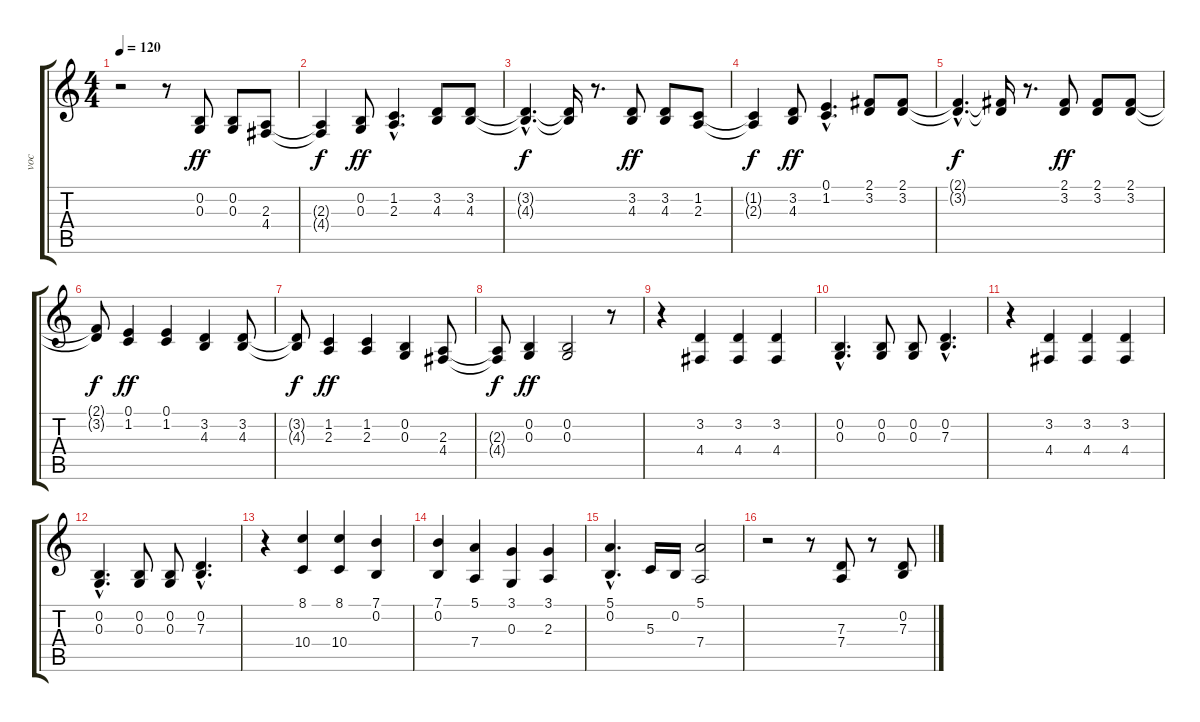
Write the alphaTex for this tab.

\track ("voc" "voc") {instrument oboe}
\staff {score tabs}
\tuning (E4 B3 G3 D3 A2 E2) {hide}
\ts (4 4)
\tempo 120
\clef g2
\ks c
r.2{dy ff} r.8 (0.2 0.3).8 (0.2 0.3).8 (2.3 4.4).8 |
(2.3{t} 4.4{t}).4{dy f} (0.2 0.3).8{dy ff} (1.2{hac} 2.3{hac}).4{d} (3.2 4.3).8 (3.2 4.3).8 |
(3.2{hac t} 4.3{hac t}).4{d dy f} (3.2{t} 4.3{t}).16 r.8{d} (3.2 4.3).8{dy ff} (3.2 4.3).8 (1.2 2.3).8 |
(1.2{t} 2.3{t}).4{dy f} (3.2 4.3).8{dy ff} (0.1{hac} 1.2{hac}).4{d} (2.1 3.2).8 (2.1 3.2).8 |
(2.1{hac t} 3.2{hac t}).4{d dy f} (2.1{t} 3.2{t}).16 r.8{d} (2.1 3.2).8{dy ff} (2.1 3.2).8 (2.1 3.2).8 |
(2.1{t} 3.2{t}).8{dy f} (0.1 1.2).4{dy ff} (0.1 1.2).4 (3.2 4.3).4 (3.2 4.3).8 |
(3.2{t} 4.3{t}).8{dy f} (1.2 2.3).4{dy ff} (1.2 2.3).4 (0.2 0.3).4 (2.3 4.4).8 |
(2.3{t} 4.4{t}).8{dy f} (0.2 0.3).4{dy ff} (0.2 0.3).2 r.8 |
r.4 (3.2 4.4).4 (3.2 4.4).4 (3.2 4.4).4 |
(0.2{hac} 0.3{hac}).4{d} (0.2 0.3).8 (0.2 0.3).8 (0.2{hac} 7.3{hac}).4{d} |
r.4 (3.2 4.4).4 (3.2 4.4).4 (3.2 4.4).4 |
(0.2{hac} 0.3{hac}).4{d} (0.2 0.3).8 (0.2 0.3).8 (0.2{hac} 7.3{hac}).4{d} |
r.4 (8.1 10.4).4 (8.1 10.4).4 (7.1 0.2).4 |
(7.1 0.2).4 (5.1 7.4).4 (3.1 0.3).4 (3.1 2.3).4 |
(5.1 0.2{hac}).4{d instrument oboe} 5.3.16 0.2.16 (5.1 7.4).2{instrument oboe} |
r.2 r.8 (7.3 7.4).8 r.8 (0.2 7.3).8
